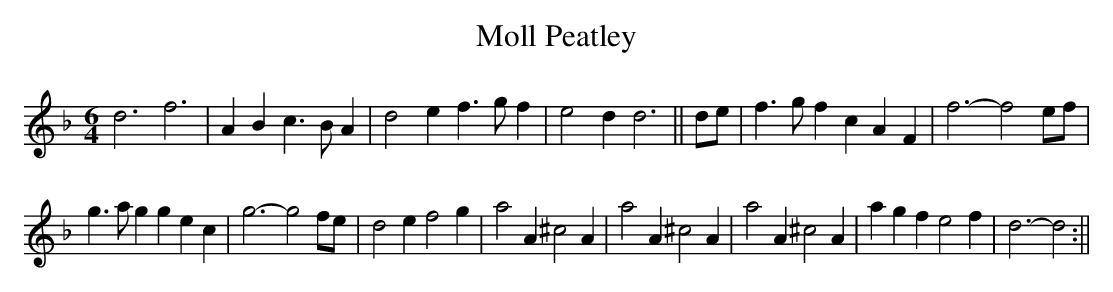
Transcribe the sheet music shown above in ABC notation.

X:1
T:Moll Peatley
M:6/4
L:1/8
K:Dmin
d6 f6|A2B2 c3B A2|d4e2 f3g f2|e4 d2 d6||de|f3g f2c2 A2F2|f6-f4 ef|
g3a g2g2 e2c2|g6-g4 fe|d4 e2 f4 g2|a4A2 ^c4A2|a4A2 ^c4A2|a4A2 ^c4A2|a2g2f2 e4f2|d6-d4:||
